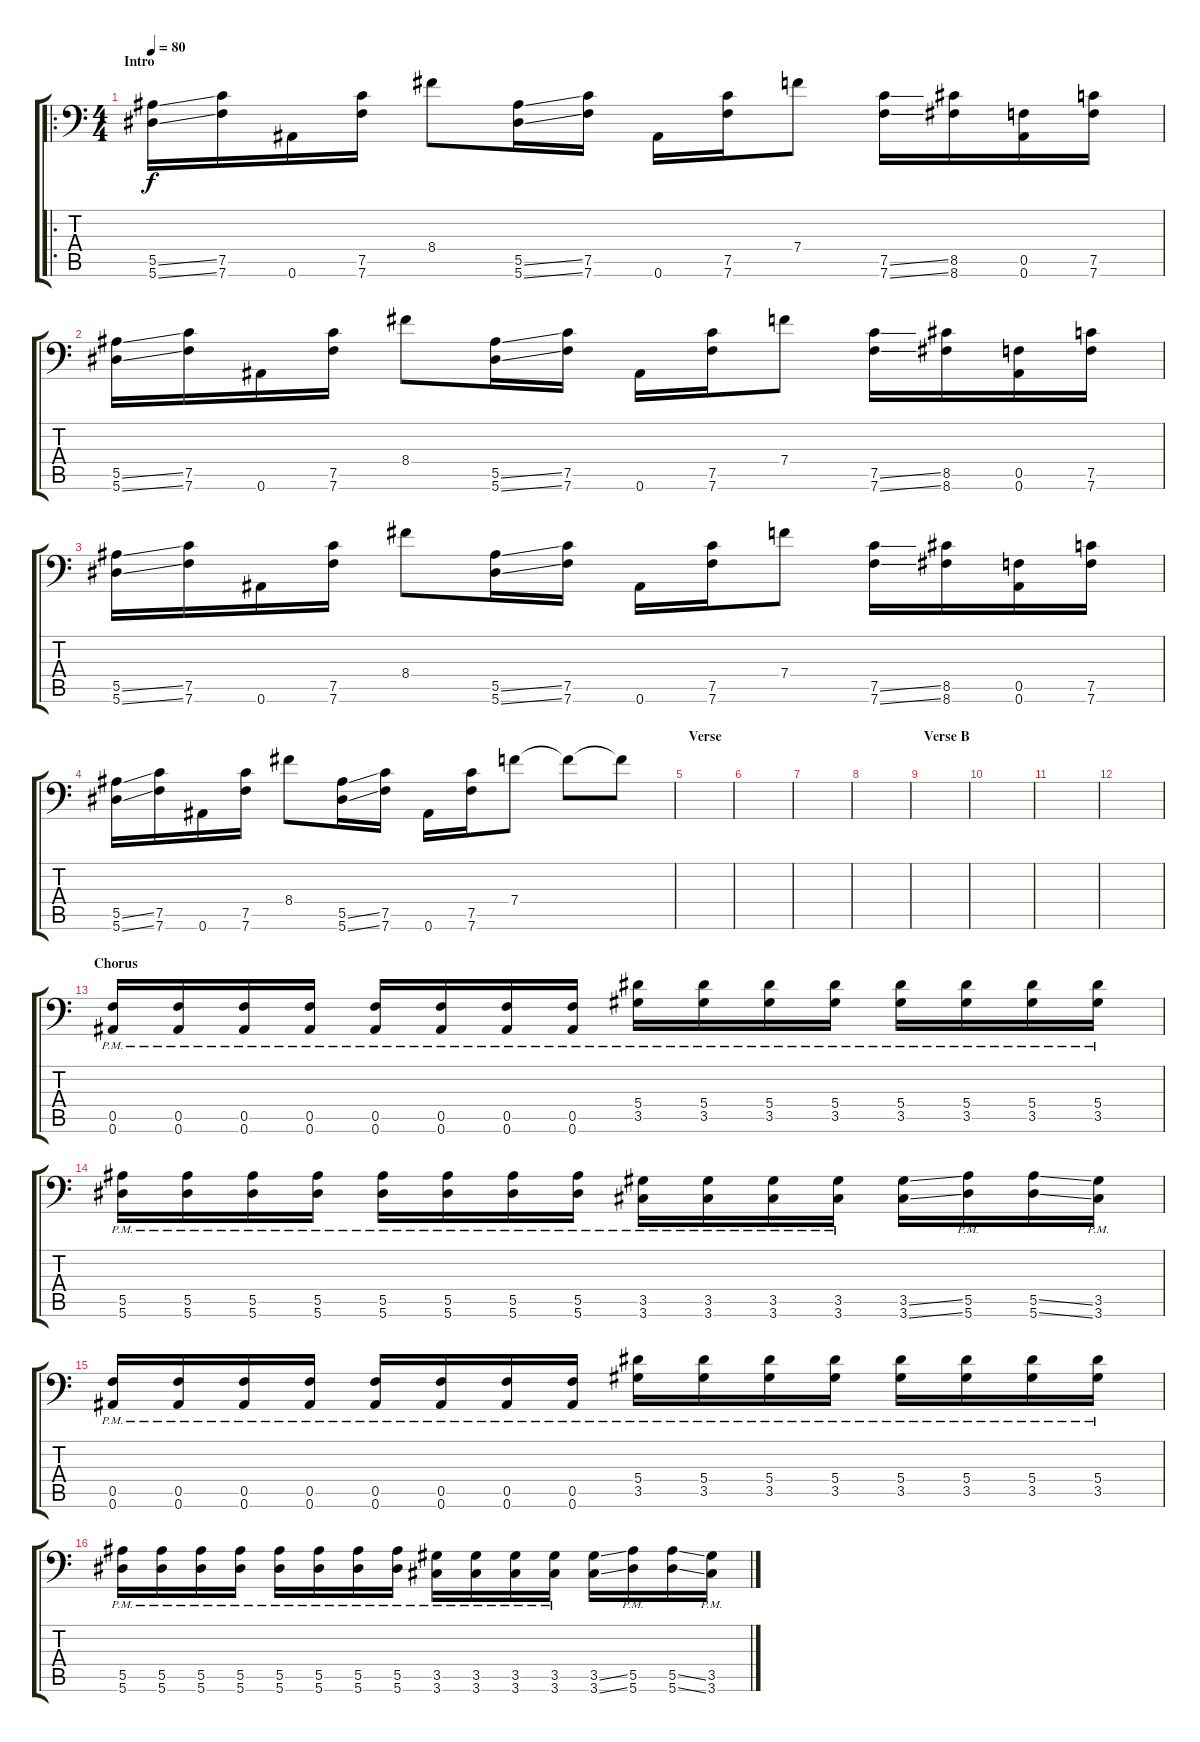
\track (" " " ") {instrument distortionguitar}
\staff {score tabs}
\tuning (C4 G3 Eb3 Bb2 F2 Bb1) {hide}
\ro
\ts (4 4)
\section ("" "Intro")
\tempo 80
\clef f4
\ks c
(5.5{ss} 5.6{ss}).16{dy f instrument distortionguitar} (7.5 7.6).16 0.6.16 (7.5 7.6).16 8.4.8 (5.5{ss} 5.6{ss}).16 (7.5 7.6).16 0.6.16 (7.5 7.6).16 7.4.8 (7.5{ss} 7.6{ss}).16 (8.5 8.6).16 (0.5 0.6).16 (7.5 7.6).16 |
(5.5{ss} 5.6{ss}).16 (7.5 7.6).16 0.6.16 (7.5 7.6).16 8.4.8 (5.5{ss} 5.6{ss}).16 (7.5 7.6).16 0.6.16 (7.5 7.6).16 7.4.8 (7.5{ss} 7.6{ss}).16 (8.5 8.6).16 (0.5 0.6).16 (7.5 7.6).16 |
(5.5{ss} 5.6{ss}).16 (7.5 7.6).16 0.6.16 (7.5 7.6).16 8.4.8 (5.5{ss} 5.6{ss}).16 (7.5 7.6).16 0.6.16 (7.5 7.6).16 7.4.8 (7.5{ss} 7.6{ss}).16 (8.5 8.6).16 (0.5 0.6).16 (7.5 7.6).16 |
(5.5{ss} 5.6{ss}).16 (7.5 7.6).16 0.6.16 (7.5 7.6).16 8.4.8 (5.5{ss} 5.6{ss}).16 (7.5 7.6).16 0.6.16 (7.5 7.6).16 7.4.8 7.4{t}.8 7.4{t}.8 |
\section ("" "Verse")
|
|
|
|
\section ("" "Verse B")
|
|
|
|
\section ("" "Chorus")
(0.5{pm} 0.6{pm}).16 (0.5{pm} 0.6{pm}).16 (0.5{pm} 0.6{pm}).16 (0.5{pm} 0.6{pm}).16 (0.5{pm} 0.6{pm}).16 (0.5{pm} 0.6{pm}).16 (0.5{pm} 0.6{pm}).16 (0.5{pm} 0.6{pm}).16 (5.4{pm} 3.5{pm}).16 (5.4{pm} 3.5{pm}).16 (5.4{pm} 3.5{pm}).16 (5.4{pm} 3.5{pm}).16 (5.4{pm} 3.5{pm}).16 (5.4{pm} 3.5{pm}).16 (5.4{pm} 3.5{pm}).16 (5.4{pm} 3.5{pm}).16 |
(5.5{pm} 5.6{pm}).16 (5.5{pm} 5.6{pm}).16 (5.5{pm} 5.6{pm}).16 (5.5{pm} 5.6{pm}).16 (5.5{pm} 5.6{pm}).16 (5.5{pm} 5.6{pm}).16 (5.5{pm} 5.6{pm}).16 (5.5{pm} 5.6{pm}).16 (3.5{pm} 3.6{pm}).16 (3.5{pm} 3.6{pm}).16 (3.5{pm} 3.6{pm}).16 (3.5{pm} 3.6{pm}).16 (3.5{ss} 3.6{ss}).16 (5.5{pm} 5.6{pm}).16 (5.5{ss} 5.6{ss}).16 (3.5{pm} 3.6{pm}).16 |
(0.5{pm} 0.6{pm}).16 (0.5{pm} 0.6{pm}).16 (0.5{pm} 0.6{pm}).16 (0.5{pm} 0.6{pm}).16 (0.5{pm} 0.6{pm}).16 (0.5{pm} 0.6{pm}).16 (0.5{pm} 0.6{pm}).16 (0.5{pm} 0.6{pm}).16 (5.4{pm} 3.5{pm}).16 (5.4{pm} 3.5{pm}).16 (5.4{pm} 3.5{pm}).16 (5.4{pm} 3.5{pm}).16 (5.4{pm} 3.5{pm}).16 (5.4{pm} 3.5{pm}).16 (5.4{pm} 3.5{pm}).16 (5.4{pm} 3.5{pm}).16 |
(5.5{pm} 5.6{pm}).16 (5.5{pm} 5.6{pm}).16 (5.5{pm} 5.6{pm}).16 (5.5{pm} 5.6{pm}).16 (5.5{pm} 5.6{pm}).16 (5.5{pm} 5.6{pm}).16 (5.5{pm} 5.6{pm}).16 (5.5{pm} 5.6{pm}).16 (3.5{pm} 3.6{pm}).16 (3.5{pm} 3.6{pm}).16 (3.5{pm} 3.6{pm}).16 (3.5{pm} 3.6{pm}).16 (3.5{ss} 3.6{ss}).16 (5.5{pm} 5.6{pm}).16 (5.5{ss} 5.6{ss}).16 (3.5{pm} 3.6{pm}).16
